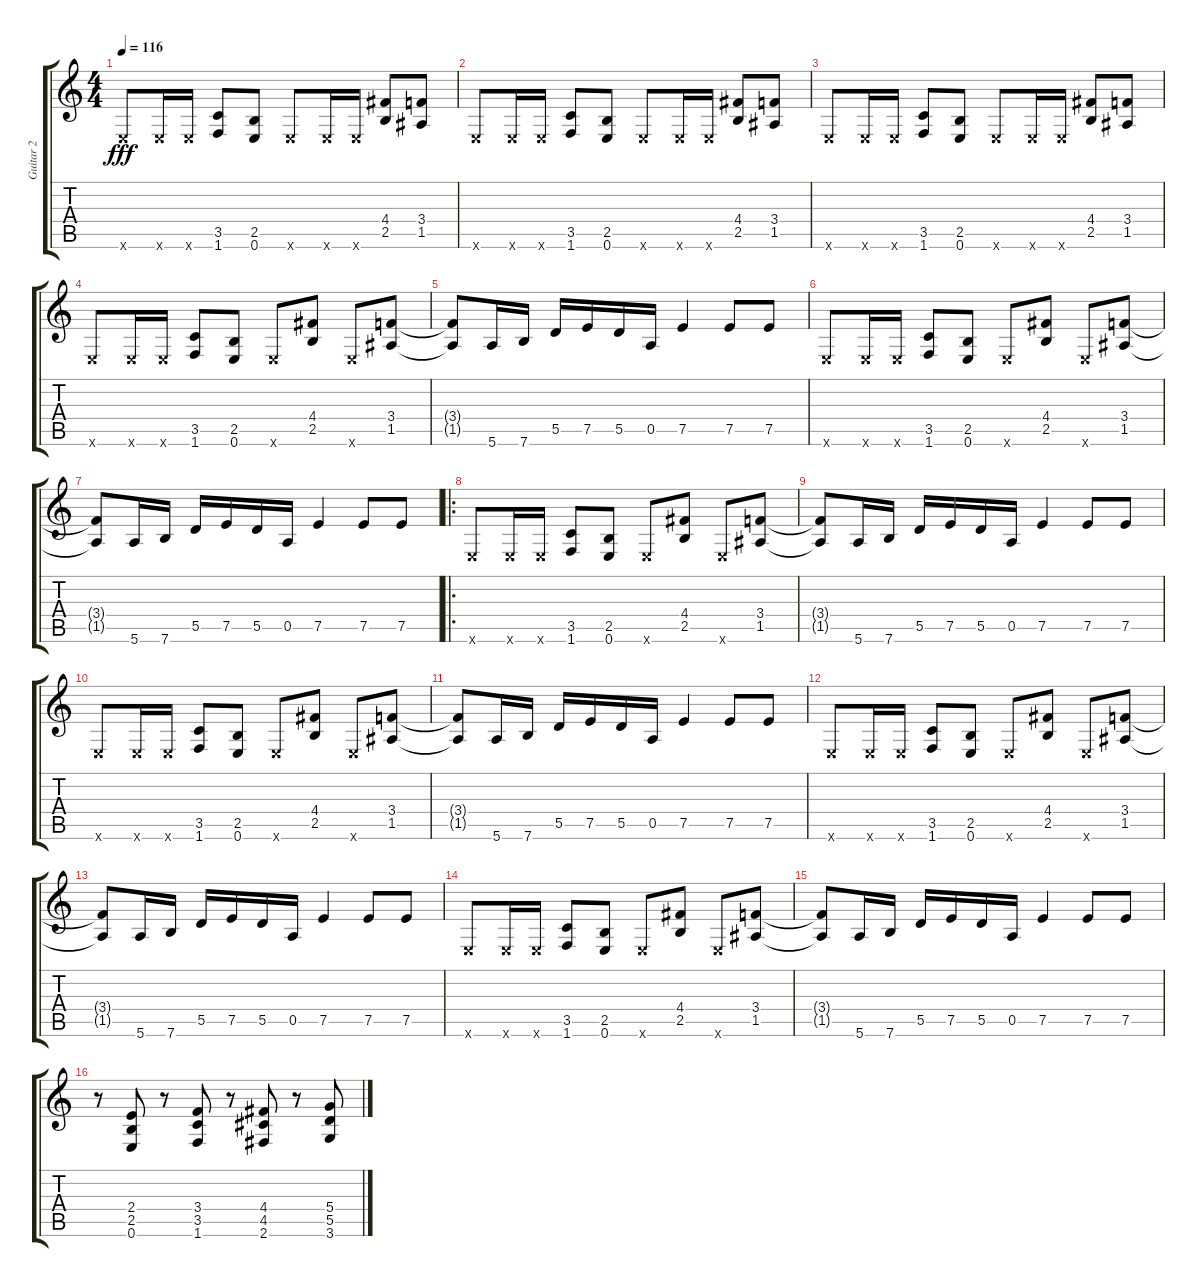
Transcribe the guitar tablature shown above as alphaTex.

\track ("Guitar 2" "Guitar 2") {instrument distortionguitar}
\staff {score tabs}
\tuning (E4 B3 G3 D3 A2 E2) {hide}
\ts (4 4)
\tempo 116
\clef g2
\ks c
0.6{x}.8{dy fff} 0.6{x}.16 0.6{x}.16 (3.5 1.6).8 (2.5 0.6).8 0.6{x}.8 0.6{x}.16 0.6{x}.16 (4.4 2.5).8 (3.4 1.5).8 |
0.6{x}.8 0.6{x}.16 0.6{x}.16 (3.5 1.6).8 (2.5 0.6).8 0.6{x}.8 0.6{x}.16 0.6{x}.16 (4.4 2.5).8 (3.4 1.5).8 |
0.6{x}.8 0.6{x}.16 0.6{x}.16 (3.5 1.6).8 (2.5 0.6).8 0.6{x}.8 0.6{x}.16 0.6{x}.16 (4.4 2.5).8 (3.4 1.5).8 |
0.6{x}.8 0.6{x}.16 0.6{x}.16 (3.5 1.6).8 (2.5 0.6).8 0.6{x}.8 (4.4 2.5).8 0.6{x}.8 (3.4 1.5).8 |
(3.4{t} 1.5{t}).8 5.6.16 7.6.16 5.5.16 7.5.16 5.5.16 0.5.16 7.5.4 7.5.8 7.5.8 |
0.6{x}.8 0.6{x}.16 0.6{x}.16 (3.5 1.6).8 (2.5 0.6).8 0.6{x}.8 (4.4 2.5).8 0.6{x}.8 (3.4 1.5).8 |
(3.4{t} 1.5{t}).8 5.6.16 7.6.16 5.5.16 7.5.16 5.5.16 0.5.16 7.5.4 7.5.8 7.5.8 |
\ro
0.6{x}.8 0.6{x}.16 0.6{x}.16 (3.5 1.6).8 (2.5 0.6).8 0.6{x}.8 (4.4 2.5).8 0.6{x}.8 (3.4 1.5).8 |
(3.4{t} 1.5{t}).8 5.6.16 7.6.16 5.5.16 7.5.16 5.5.16 0.5.16 7.5.4 7.5.8 7.5.8 |
0.6{x}.8 0.6{x}.16 0.6{x}.16 (3.5 1.6).8 (2.5 0.6).8 0.6{x}.8 (4.4 2.5).8 0.6{x}.8 (3.4 1.5).8 |
(3.4{t} 1.5{t}).8 5.6.16 7.6.16 5.5.16 7.5.16 5.5.16 0.5.16 7.5.4 7.5.8 7.5.8 |
0.6{x}.8 0.6{x}.16 0.6{x}.16 (3.5 1.6).8 (2.5 0.6).8 0.6{x}.8 (4.4 2.5).8 0.6{x}.8 (3.4 1.5).8 |
(3.4{t} 1.5{t}).8 5.6.16 7.6.16 5.5.16 7.5.16 5.5.16 0.5.16 7.5.4 7.5.8 7.5.8 |
0.6{x}.8 0.6{x}.16 0.6{x}.16 (3.5 1.6).8 (2.5 0.6).8 0.6{x}.8 (4.4 2.5).8 0.6{x}.8 (3.4 1.5).8 |
(3.4{t} 1.5{t}).8 5.6.16 7.6.16 5.5.16 7.5.16 5.5.16 0.5.16 7.5.4 7.5.8 7.5.8 |
r.8 (2.4 2.5 0.6).8 r.8 (3.4 3.5 1.6).8 r.8 (4.4 4.5 2.6).8 r.8 (5.4 5.5 3.6).8
